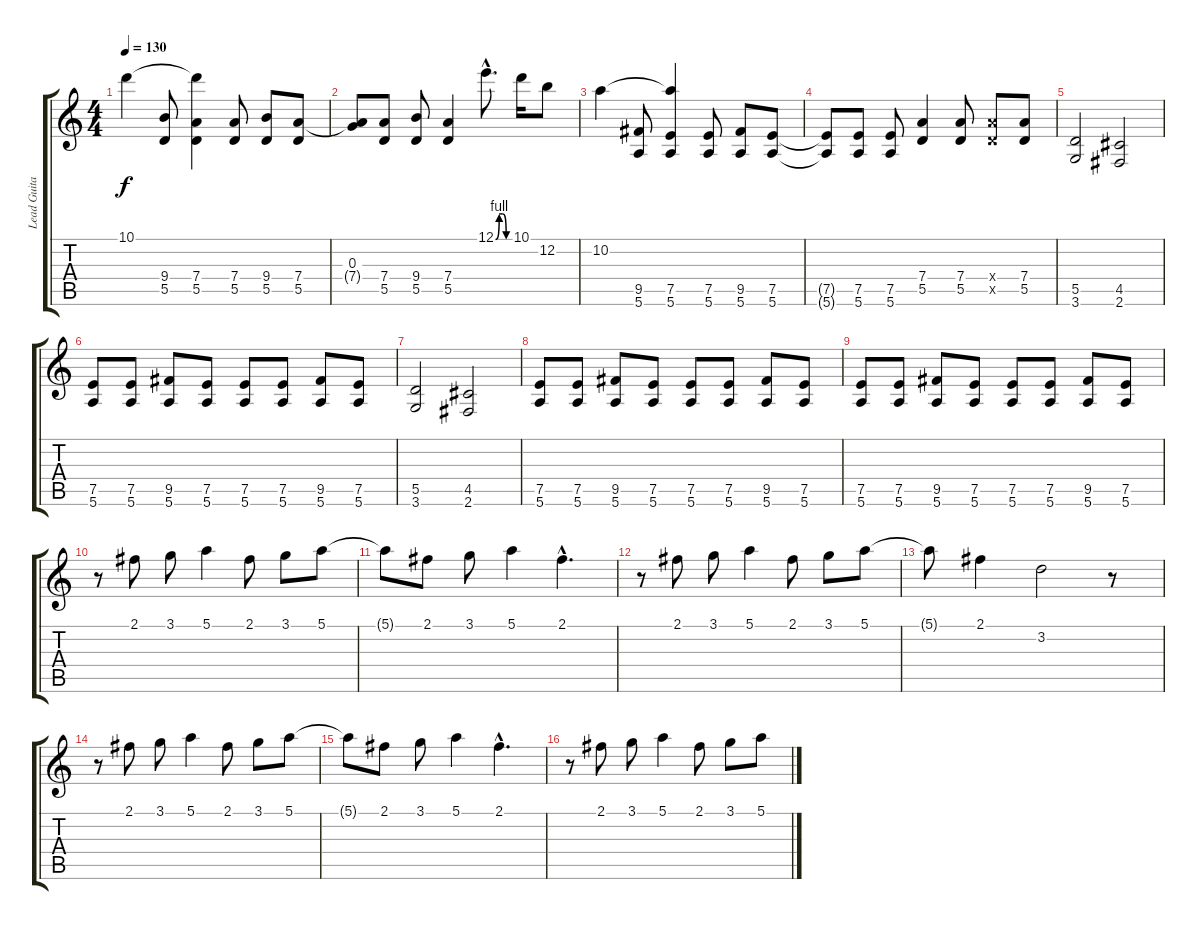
\track ("Lead Guitar" "Lead Guita") {instrument overdrivenguitar}
\staff {score tabs}
\tuning (E4 B3 G3 D3 A2 E2) {hide}
\ts (4 4)
\tempo 130
\clef g2
\ks c
10.1.4{dy f} (9.4 5.5).8{volume 12} (10.1{t} 7.4 5.5).4 (7.4 5.5).8 (9.4 5.5).8 (7.4 5.5).8 |
(0.3 7.4{t}).8 (7.4 5.5).8 (9.4 5.5).8 (7.4 5.5).4 12.1{be (custom 0 0 15 4 30 4 45 0 60 0) hac}.8{d volume 16} 10.1.16 12.2.8 |
10.2.4 (9.5 5.6).8{volume 12} (10.2{t} 7.5 5.6).4 (7.5 5.6).8 (9.5 5.6).8 (7.5 5.6).8 |
(7.5{t} 5.6{t}).8 (7.5 5.6).8 (7.5 5.6).8 (7.4 5.5).4 (7.4 5.5).8 (7.4{x} 5.5{x}).8 (7.4 5.5).8 |
(5.5 3.6).2 (4.5 2.6).2 |
(7.5 5.6).8 (7.5 5.6).8 (9.5 5.6).8 (7.5 5.6).8 (7.5 5.6).8 (7.5 5.6).8 (9.5 5.6).8 (7.5 5.6).8 |
(5.5 3.6).2 (4.5 2.6).2 |
(7.5 5.6).8 (7.5 5.6).8 (9.5 5.6).8 (7.5 5.6).8 (7.5 5.6).8 (7.5 5.6).8 (9.5 5.6).8 (7.5 5.6).8 |
(7.5 5.6).8 (7.5 5.6).8 (9.5 5.6).8 (7.5 5.6).8 (7.5 5.6).8 (7.5 5.6).8 (9.5 5.6).8 (7.5 5.6).8 |
r.8{volume 16} 2.1.8 3.1.8 5.1.4 2.1.8 3.1.8 5.1.8 |
5.1{t}.8 2.1.8 3.1.8 5.1.4 2.1{hac}.4{d} |
r.8 2.1.8 3.1.8 5.1.4 2.1.8 3.1.8 5.1.8 |
5.1{t}.8 2.1.4 3.2.2 r.8 |
r.8{volume 12} 2.1.8 3.1.8 5.1.4 2.1.8 3.1.8 5.1.8 |
5.1{t}.8 2.1.8 3.1.8 5.1.4 2.1{hac}.4{d} |
r.8 2.1.8 3.1.8 5.1.4 2.1.8 3.1.8 5.1.8
